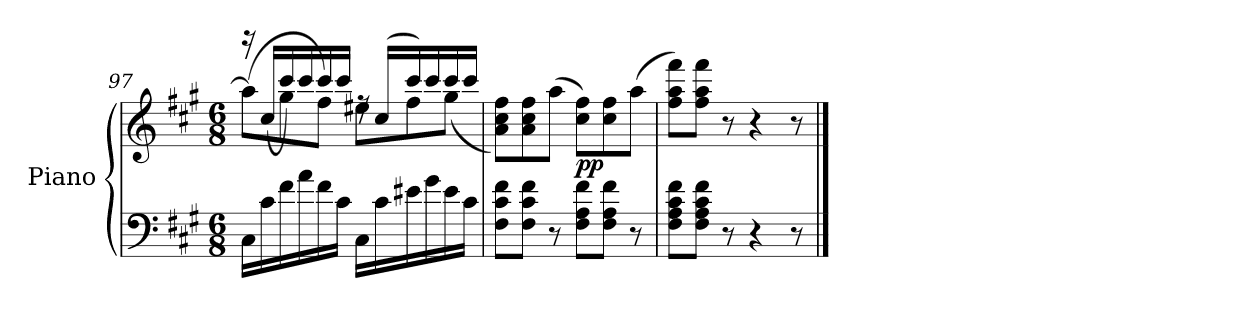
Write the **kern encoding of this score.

**kern	**kern	**dynam
*part1	*part1	*part1
*staff2	*staff1	*staff1/2
*I"Piano	*	*
*I'Pno	*	*
!!LO:PB:g=z
*clefF4	*clefG2	*
*k[f#c#g#]	*k[f#c#g#]	*
*M6/8	*M6/8	*
=97	=97	=97
*	*^	*
16C#\LL	(<8aa\L]	16rdddd	.
16c#\	.	(<16cc#/LL	.
16f#\	8gg#\	16ccc#/)	.
16a\	.	16ccc#/	.
16f#\	8ff#\J)	16ccc#/	.
16c#\JJ	.	16ccc#/JJ	.
16C#\LL	16rff	8ee#X\L	.
16c#\	(<16cc#/LL	.	.
16e#X\	16ccc#/)	8ff#\	.
16g#\	16ccc#/	.	.
16e#\	16ccc#/	(<8gg#\J	.
16c#\JJ	16ccc#/JJ	.	.
*	*v	*v	*
=98	=98	=98
8F#\ 8c#\ 8f#\L	8a\ 8cc#\ 8ff#\L)	.
8F#\ 8c#\ 8f#\J	8a\ 8cc#\ 8ff#\	.
8r	(>8aa\J	.
!	!	!LO:DY:b
8F#\ 8A\ 8f#\L	8cc#\ 8ff#\L)	pp
8F#\ 8A\ 8f#\J	8cc#\ 8ff#\	.
8r	(>8aa\J	.
=99	=99	=99
8F#\ 8A\ 8c#\ 8f#\L	8ff#\ 8aa\ 8fff#\L)	.
8F#\ 8A\ 8c#\ 8f#\J	8ff#\ 8aa\ 8fff#\J	.
8r	8r	.
4r	4r	.
8r	8r	.
==	==	==
*-	*-	*-
